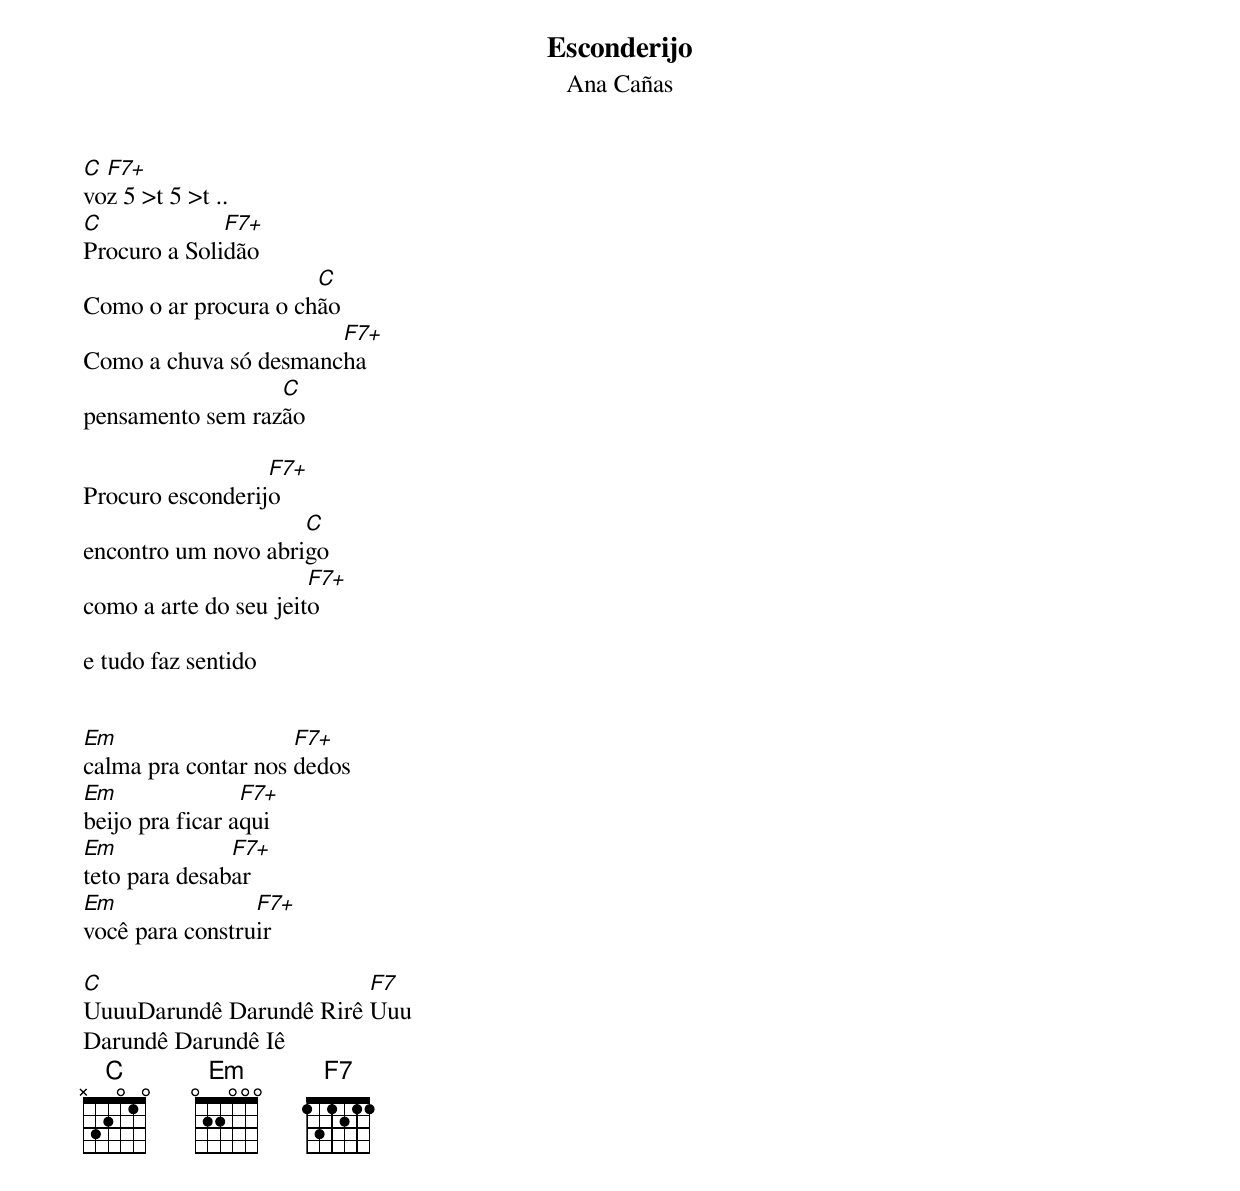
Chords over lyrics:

Esconderijo
Ana Cañas

C F7+
voz 5 >t 5 >t ..
C             F7+
Procuro a Solidão
                      C
Como o ar procura o chão
                       F7+
Como a chuva só desmancha
                  C
pensamento sem razão

                  F7+
Procuro esconderijo
                     C
encontro um novo abrigo
                       F7+
como a arte do seu jeito

e tudo faz sentido


Em                   F7+
calma pra contar nos dedos
Em               F7+
beijo pra ficar aqui
Em             F7+
teto para desabar
Em               F7+
você para construir

C                        F7
UuuuDarundê Darundê Rirê Uuu
Darundê Darundê Iê
